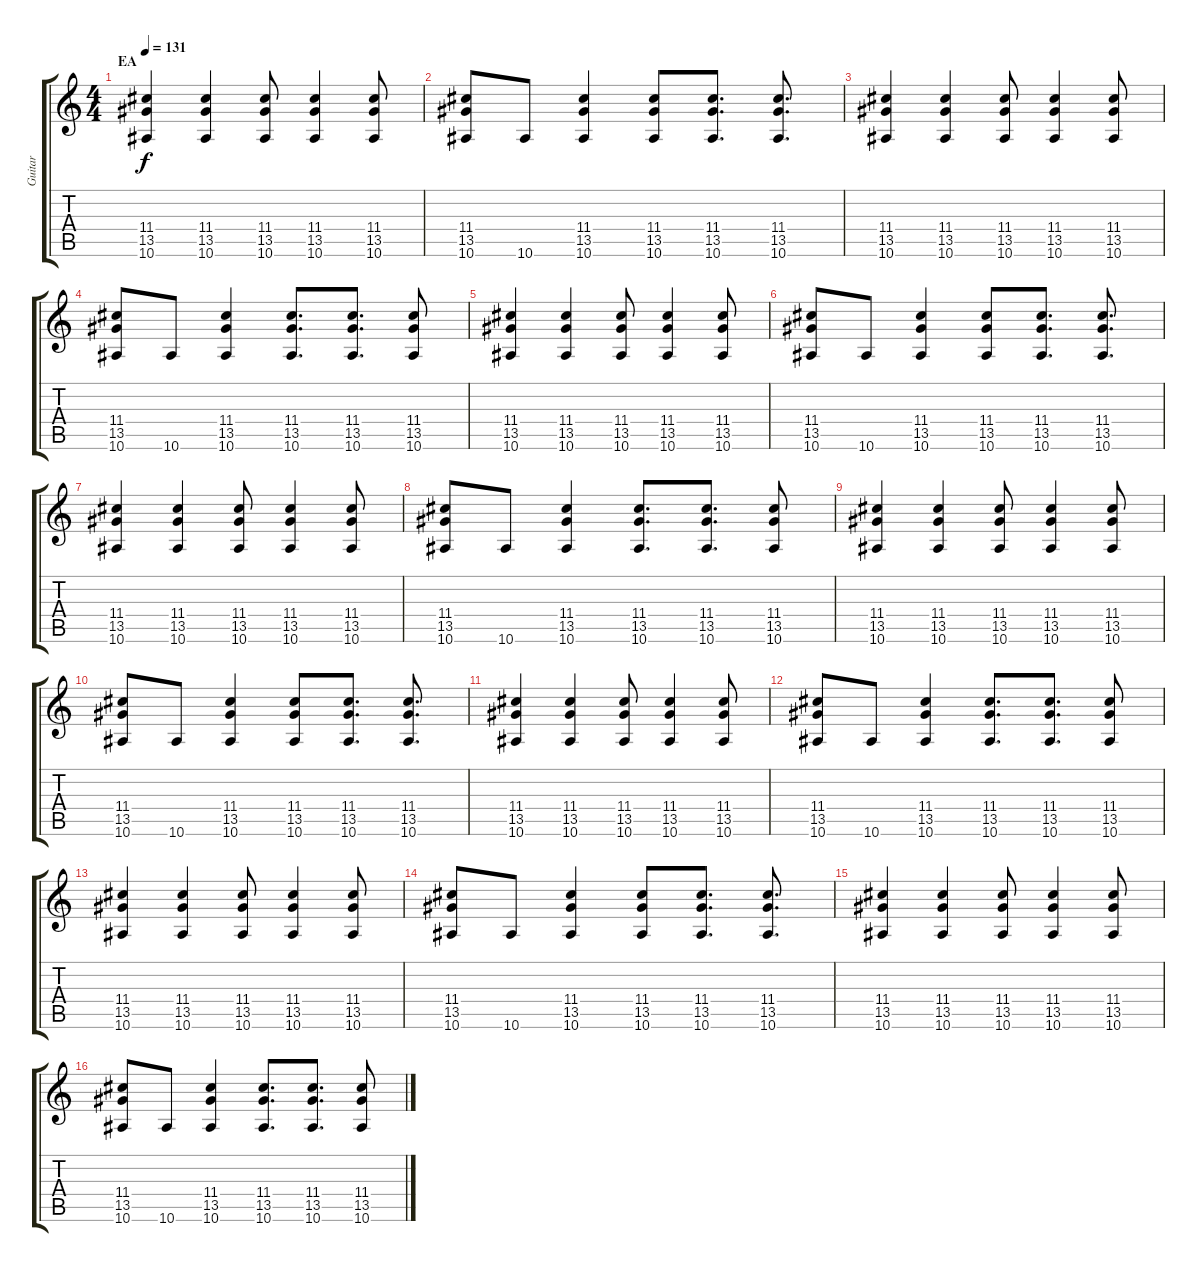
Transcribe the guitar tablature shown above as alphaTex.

\track ("Guitar" "Guitar") {instrument distortionguitar}
\staff {score tabs}
\tuning (G4 E4 A3 D3 G2 C2) {hide}
\ts (4 4)
\section ("" "EA")
\tempo 131
\clef g2
\ks c
(11.4 13.5 10.6).4{dy f instrument electricguitarclean} (11.4 13.5 10.6).4 (11.4 13.5 10.6).8 (11.4 13.5 10.6).4 (11.4 13.5 10.6).8 |
(11.4 13.5 10.6).8 10.6.8 (11.4 13.5 10.6).4 (11.4 13.5 10.6).8 (11.4 13.5 10.6).8{d} (11.4 13.5 10.6).8{d} |
(11.4 13.5 10.6).4 (11.4 13.5 10.6).4 (11.4 13.5 10.6).8 (11.4 13.5 10.6).4 (11.4 13.5 10.6).8 |
(11.4 13.5 10.6).8 10.6.8 (11.4 13.5 10.6).4 (11.4 13.5 10.6).8{d} (11.4 13.5 10.6).8{d} (11.4 13.5 10.6).8 |
(11.4 13.5 10.6).4 (11.4 13.5 10.6).4 (11.4 13.5 10.6).8 (11.4 13.5 10.6).4 (11.4 13.5 10.6).8 |
(11.4 13.5 10.6).8 10.6.8 (11.4 13.5 10.6).4 (11.4 13.5 10.6).8 (11.4 13.5 10.6).8{d} (11.4 13.5 10.6).8{d} |
(11.4 13.5 10.6).4 (11.4 13.5 10.6).4 (11.4 13.5 10.6).8 (11.4 13.5 10.6).4 (11.4 13.5 10.6).8 |
(11.4 13.5 10.6).8 10.6.8 (11.4 13.5 10.6).4 (11.4 13.5 10.6).8{d} (11.4 13.5 10.6).8{d} (11.4 13.5 10.6).8 |
(11.4 13.5 10.6).4 (11.4 13.5 10.6).4 (11.4 13.5 10.6).8 (11.4 13.5 10.6).4 (11.4 13.5 10.6).8 |
(11.4 13.5 10.6).8 10.6.8 (11.4 13.5 10.6).4 (11.4 13.5 10.6).8 (11.4 13.5 10.6).8{d} (11.4 13.5 10.6).8{d} |
(11.4 13.5 10.6).4 (11.4 13.5 10.6).4 (11.4 13.5 10.6).8 (11.4 13.5 10.6).4 (11.4 13.5 10.6).8 |
(11.4 13.5 10.6).8 10.6.8 (11.4 13.5 10.6).4 (11.4 13.5 10.6).8{d} (11.4 13.5 10.6).8{d} (11.4 13.5 10.6).8 |
(11.4 13.5 10.6).4 (11.4 13.5 10.6).4 (11.4 13.5 10.6).8 (11.4 13.5 10.6).4 (11.4 13.5 10.6).8 |
(11.4 13.5 10.6).8 10.6.8 (11.4 13.5 10.6).4 (11.4 13.5 10.6).8 (11.4 13.5 10.6).8{d} (11.4 13.5 10.6).8{d} |
(11.4 13.5 10.6).4 (11.4 13.5 10.6).4 (11.4 13.5 10.6).8 (11.4 13.5 10.6).4 (11.4 13.5 10.6).8 |
(11.4 13.5 10.6).8 10.6.8 (11.4 13.5 10.6).4 (11.4 13.5 10.6).8{d} (11.4 13.5 10.6).8{d} (11.4 13.5 10.6).8
